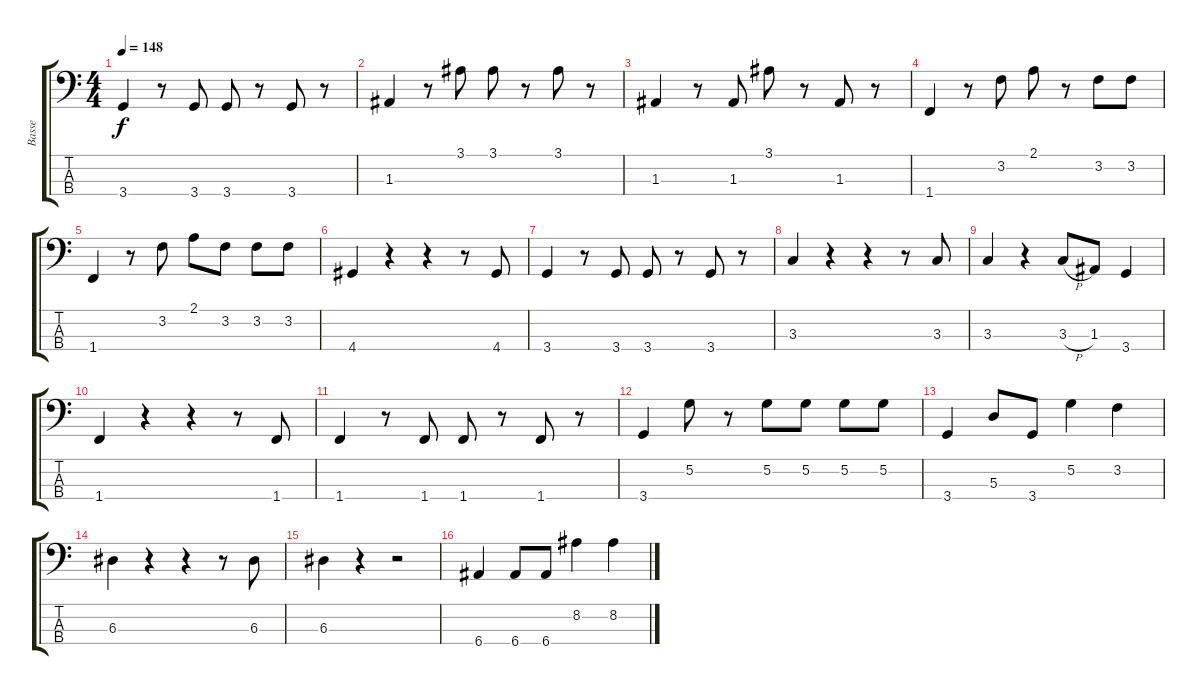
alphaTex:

\track ("Basse" "Basse") {instrument electricbassfinger}
\staff {score tabs}
\tuning (G2 D2 A1 E1) {hide}
\ts (4 4)
\tempo 148
\clef f4
\ks c
3.4.4{dy f} r.8 3.4.8 3.4.8 r.8 3.4.8 r.8 |
1.3.4 r.8 3.1.8 3.1.8 r.8 3.1.8 r.8 |
1.3.4 r.8 1.3.8 3.1.8 r.8 1.3.8 r.8 |
1.4.4 r.8 3.2.8 2.1.8 r.8 3.2.8 3.2.8 |
1.4.4 r.8 3.2.8 2.1.8 3.2.8 3.2.8 3.2.8 |
4.4.4 r.4 r.4 r.8 4.4.8 |
3.4.4 r.8 3.4.8 3.4.8 r.8 3.4.8 r.8 |
3.3.4 r.4 r.4 r.8 3.3.8 |
3.3.4 r.4 3.3{h}.8 1.3.8 3.4.4 |
1.4.4 r.4 r.4 r.8 1.4.8 |
1.4.4 r.8 1.4.8 1.4.8 r.8 1.4.8 r.8 |
3.4.4 5.2.8 r.8 5.2.8 5.2.8 5.2.8 5.2.8 |
3.4.4 5.3.8 3.4.8 5.2.4 3.2.4 |
6.3.4 r.4 r.4 r.8 6.3.8 |
6.3.4 r.4 r.2 |
6.4.4 6.4.8 6.4.8 8.2.4 8.2.4
